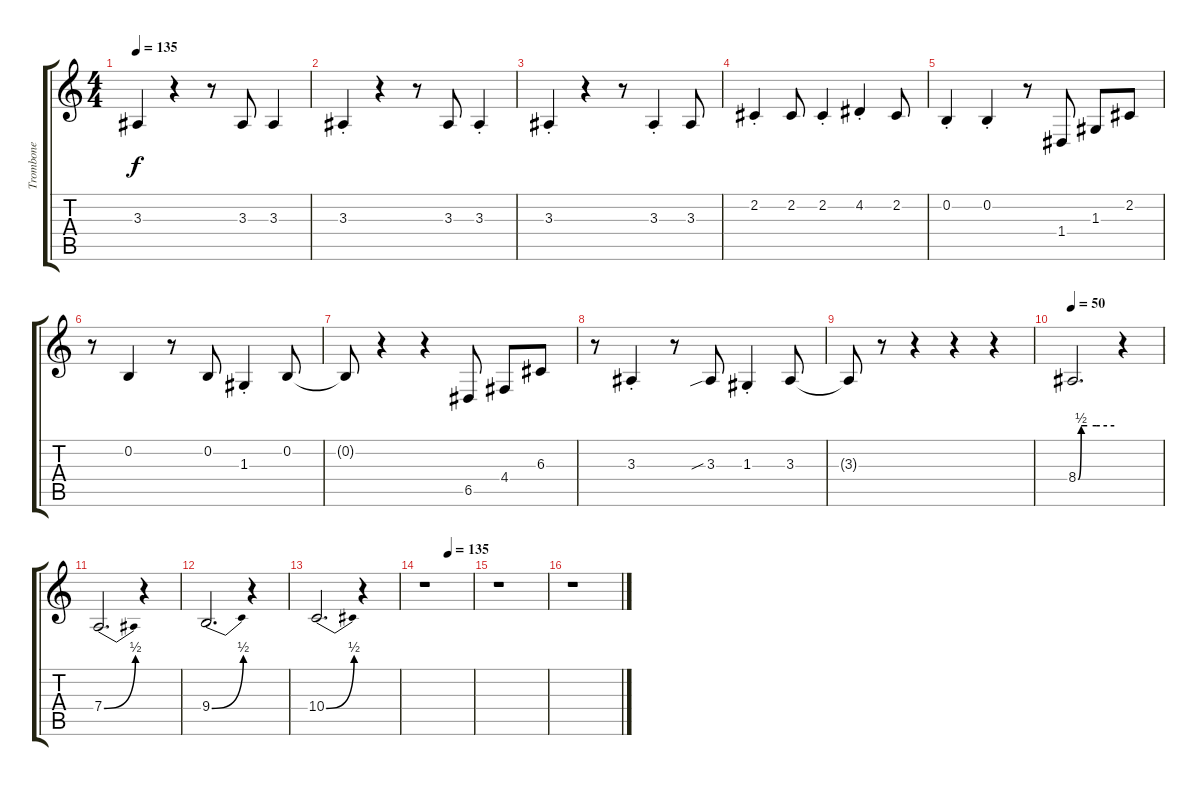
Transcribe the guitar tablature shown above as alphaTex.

\track ("Trombone" "Trombone") {instrument trombone}
\staff {score tabs}
\tuning (E4 B3 G3 D3 A2 E2) {hide}
\ts (4 4)
\tempo 135
\clef g2
\ks c
3.3{t}.4{dy f} r.4 r.8 3.3.8 3.3.4 |
3.3{st}.4 r.4 r.8 3.3.8 3.3{st}.4 |
3.3{st}.4 r.4 r.8 3.3{st}.4 3.3.8 |
2.2{st}.4 2.2.8 2.2{st}.4 4.2{st}.4 2.2.8 |
0.2{st}.4 0.2{st}.4 r.8 1.4.8 1.3.8 2.2.8 |
r.8 0.2.4 r.8 0.2.8 1.3{st}.4 0.2.8 |
0.2{t}.8 r.4 r.4 6.5.8 4.4.8 6.3.8 |
r.8 3.3{st}.4 r.8 3.3{sib}.8 1.3{st}.4 3.3.8 |
3.3{t}.8 r.8 r.4 r.4 r.4 |
\tempo 50
8.4{be (custom 0 0 5 2 15 2 30 2 60 2)}.2{d} r.4 |
7.4{be (bend 0 0 60 2)}.2{d} r.4 |
9.4{be (bend 0 0 60 2)}.2{d} r.4 |
10.4{be (bend 0 0 60 2)}.2{d} r.4 |
\tempo (135 0.5)
r.1 |
r.1 |
r.1
